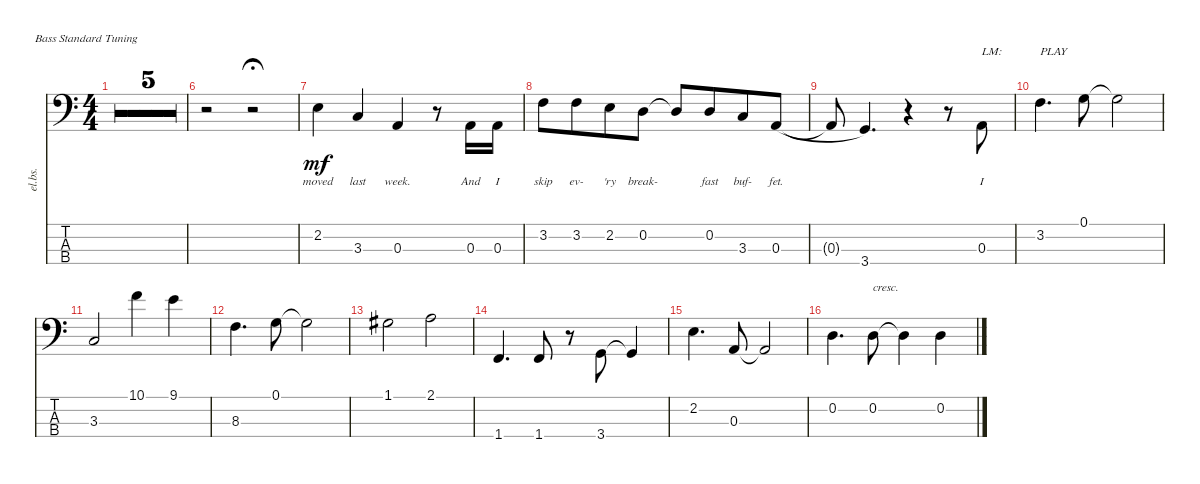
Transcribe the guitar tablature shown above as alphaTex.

\defaultSystemsLayout 4
\bracketExtendMode nobrackets
\track ("Electric Bass" "el.bs.") {defaultSystemsLayout 6 multiBarRest instrument electricbassfinger}
\staff {score tabs}
\tuning (G2 D2 A1 E1)
\ts (4 4)
\tempo 100
\clef f4
\ks c
r.1{dy mf instrument electricbassfinger beam Down} |
r.1{beam Down} |
r.1{beam Down} |
r.1{beam Down} |
r.1{beam Down} |
r.2{beam Down} r.2{fermata (medium 0.5) beam Down} |
2.2.4{lyrics (0 "moved") lyrics (1 "") lyrics (2 "") lyrics (3 "") lyrics (4 "") beam Down} 3.3.4{lyrics (0 "last") lyrics (1 "") lyrics (2 "") lyrics (3 "") lyrics (4 "") beam Up} 0.3.4{lyrics (0 "week.") lyrics (1 "") lyrics (2 "") lyrics (3 "") lyrics (4 "") beam Up} r.8{beam Down} 0.3.16{lyrics (0 "And") lyrics (1 "") lyrics (2 "") lyrics (3 "") lyrics (4 "") beam Up} 0.3.16{lyrics (0 "I") lyrics (1 "") lyrics (2 "") lyrics (3 "") lyrics (4 "") beam Up} |
3.2.8{lyrics (0 "skip") lyrics (1 "") lyrics (2 "") lyrics (3 "") lyrics (4 "") beam Down beam merge} 3.2.8{lyrics (0 "ev-") lyrics (1 "") lyrics (2 "") lyrics (3 "") lyrics (4 "") beam Down beam merge} 2.2.8{lyrics (0 "'ry") lyrics (1 "") lyrics (2 "") lyrics (3 "") lyrics (4 "") beam Down beam merge} 0.2.8{lyrics (0 "break-") lyrics (1 "") lyrics (2 "") lyrics (3 "") lyrics (4 "") beam Down} 0.2{t}.8{beam Up beam merge} 0.2.8{lyrics (0 "fast") lyrics (1 "") lyrics (2 "") lyrics (3 "") lyrics (4 "") beam Up beam merge} 3.3.8{lyrics (0 "buf-") lyrics (1 "") lyrics (2 "") lyrics (3 "") lyrics (4 "") beam Up beam merge} 0.3.8{lyrics (0 "fet.") lyrics (1 "") lyrics (2 "") lyrics (3 "") lyrics (4 "") legatoorigin beam Up} |
0.3{t}.8{legatoorigin beam Up} 3.4.4{d beam Up} r.4{beam Down} r.8{beam Down} 0.3.8{txt "LM:" lyrics (0 "I") lyrics (1 "") lyrics (2 "") lyrics (3 "") lyrics (4 "") beam Up} |
3.2.4{d txt "PLAY" beam Down} 0.1.8{beam Down} 0.1{t}.2{beam Down} |
3.3.2{beam Up} 10.1.4{beam Down} 9.1.4{beam Down} |
8.3.4{d beam Down} 0.1.8{beam Down} 0.1{t}.2{beam Down} |
1.1{acc #}.2{beam Down} 2.1.2{beam Down} |
1.4.4{d beam Up} 1.4.8{beam Up} r.8{beam Down} 3.4.8{beam Up} 3.4{t}.4{beam Up} |
2.2.4{d beam Down} 0.3.8{beam Up} 0.3{t}.2{beam Up} |
0.2.4{d beam Down} 0.2.8{txt "cresc." beam Down} 0.2{t}.4{beam Down} 0.2.4{beam Down}
